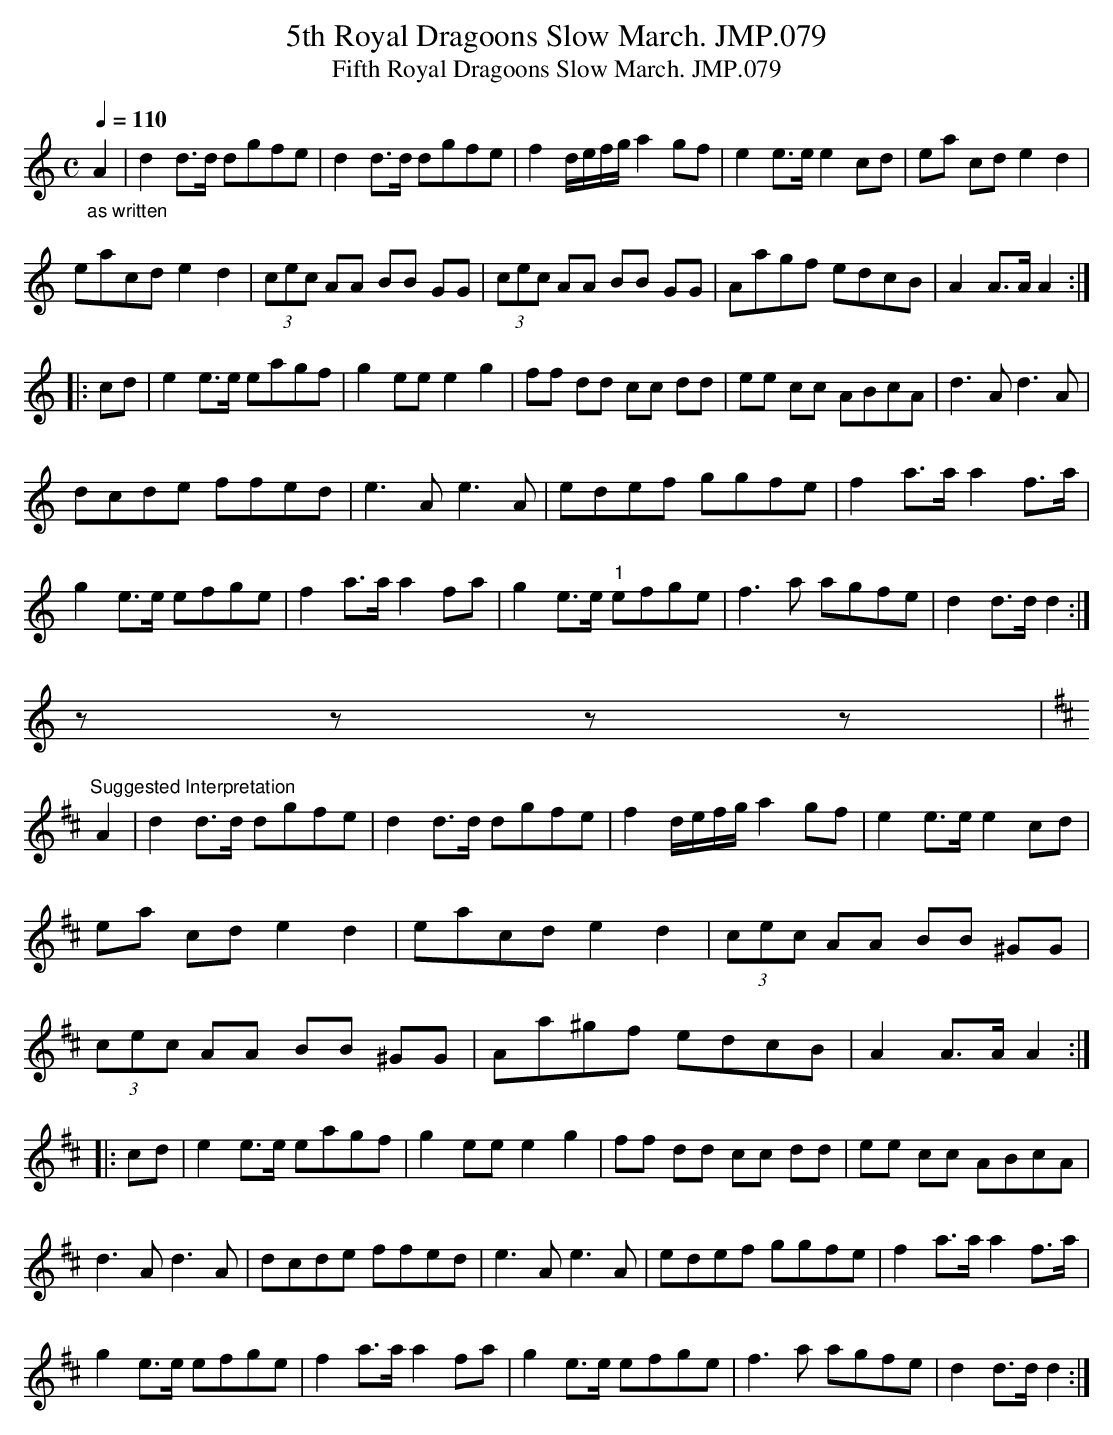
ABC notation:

X:1
T:5th Royal Dragoons Slow March. JMP.079
T:Fifth Royal Dragoons Slow March. JMP.079
M:C
L:1/8
Q:1/4=110
K:None
"_as written"A2 | d2 d>d dgfe | d2 d>d dgfe|\
f2 d/e/f/g/ a2 gf |e2 e>ee2 cd | ea cd e2 d2 |
eacd e2 d2 | (3cec AA BB GG |\
(3cec AA BB GG | Aagf edcB | A2  A>A A2 :|
|:cd | e2 e>e eagf | g2 ee e2 g2 |ff dd cc dd |\
ee cc ABcA  | d3 A d3 A |
dcde ffed | e3 A e3 A | edef ggfe |f2 a>a a2 f>a |
g2 e>e efge | f2 a>a a2 fa |\
g2 e>e "1"efge | f3 a agfe | d2 d>d d2 :|
zzzz|
K:D major
"Suggested Interpretation"A2 | d2 d>d dgfe |\
d2 d>d dgfe|  f2 d/e/f/g/ a2 gf |e2 e>e e2 cd |
ea cd e2 d2 |eacd e2 d2 | (3cec AA BB ^GG |
(3cec AA BB ^GG | Aa^gf edcB | A2  A>A A2 :|
|:cd | e2 e>e eagf | g2 ee e2 g2 |\
ff dd cc dd | ee cc ABcA  |
d3 A d3 A | \
dcde ffed | e3 A e3 A | edef ggfe |f2 a>a a2 f>a |
g2 e>e efge | f2 a>a a2 fa |g2 e>e e-f-g-e |\
f3 a agfe | d2 d>d d2 :|
